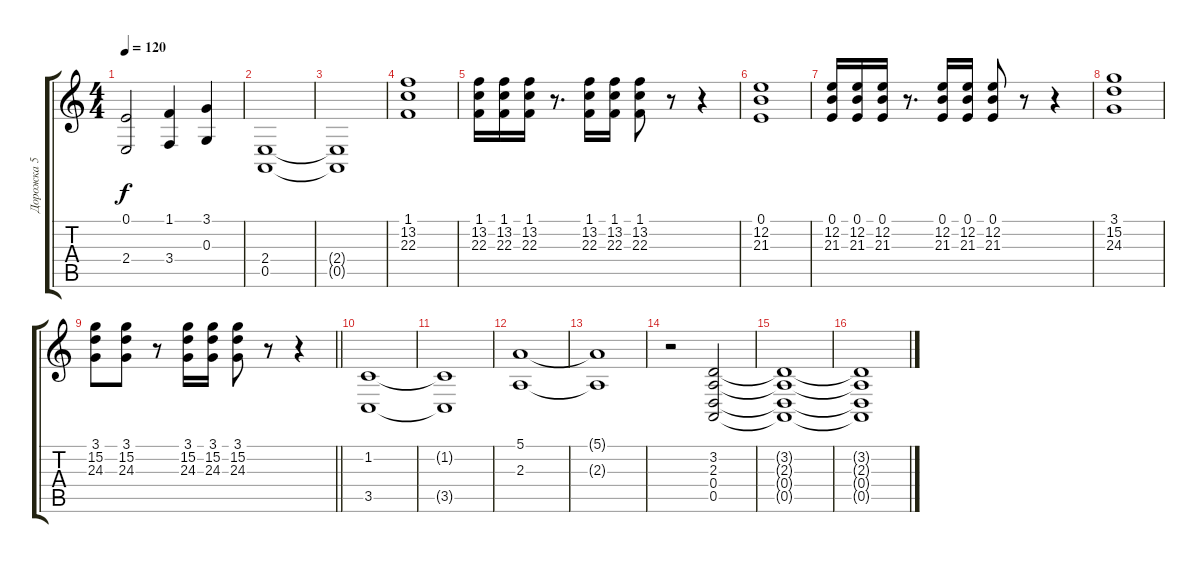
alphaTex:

\track ("Дорожка 5" "Дорожка 5") {instrument stringensemble1}
\staff {score tabs}
\tuning (E4 B3 G3 D3 A2 E2) {hide}
\ts (4 4)
\tempo 120
\clef g2
\ks c
(0.1 2.4).2{dy f} (1.1 3.4).4 (3.1 0.3).4 |
(2.4 0.5).1 |
(2.4{t} 0.5{t}).1 |
(1.1 13.2 22.3).1 |
(1.1 13.2 22.3).16 (1.1 13.2 22.3).16 (1.1 13.2 22.3).16 r.8{d} (1.1 13.2 22.3).16 (1.1 13.2 22.3).16 (1.1 13.2 22.3).8 r.8 r.4 |
(0.1 12.2 21.3).1 |
(0.1 12.2 21.3).16 (0.1 12.2 21.3).16 (0.1 12.2 21.3).16 r.8{d} (0.1 12.2 21.3).16 (0.1 12.2 21.3).16 (0.1 12.2 21.3).8 r.8 r.4 |
(3.1 15.2 24.3).1 |
\barLineRight lightlight
(3.1 15.2 24.3).8 (3.1 15.2 24.3).8 r.8 (3.1 15.2 24.3).16 (3.1 15.2 24.3).16 (3.1 15.2 24.3).8 r.8 r.4 |
(1.2 3.5).1 |
(1.2{t} 3.5{t}).1 |
(5.1 2.3).1 |
(5.1{t} 2.3{t}).1 |
r.2 (3.2 2.3 0.4 0.5).2 |
(3.2{t} 2.3{t} 0.4{t} 0.5{t}).1 |
(3.2{t} 2.3{t} 0.4{t} 0.5{t}).1
